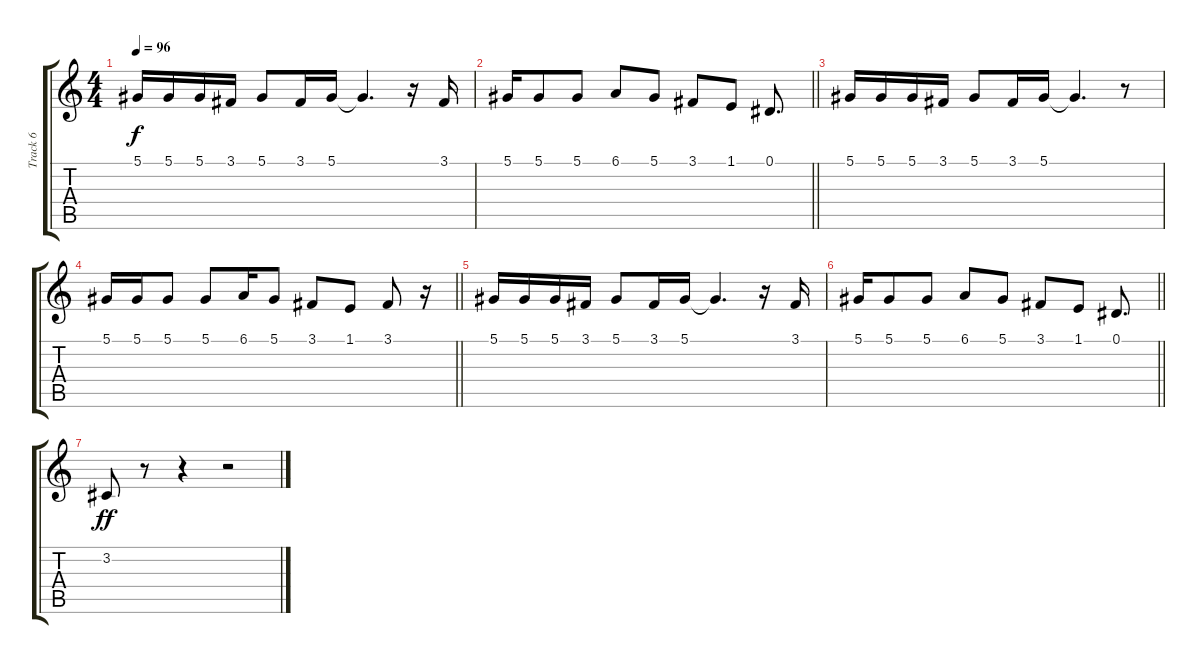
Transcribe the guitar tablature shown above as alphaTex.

\track ("Track 6" "Track 6") {instrument lead2sawtooth}
\staff {score tabs}
\tuning (Eb4 Bb3 Gb3 Db3 Ab2 Eb2) {hide}
\ts (4 4)
\tempo 96
\clef g2
\ks c
5.1.16{dy f} 5.1.16 5.1.16 3.1.16 5.1.8 3.1.16 5.1.16 5.1{t}.4{d} r.16 3.1.16 |
\barLineRight lightlight
5.1.16 5.1.8 5.1.8 6.1.8 5.1.8 3.1.8 1.1.8 0.1.8{d} |
5.1.16 5.1.16 5.1.16 3.1.16 5.1.8 3.1.16 5.1.16 5.1{t}.4{d} r.8 |
\barLineRight lightlight
5.1.16 5.1.16 5.1.8 5.1.8 6.1.16 5.1.8 3.1.8 1.1.8 3.1.8 r.16 |
5.1.16 5.1.16 5.1.16 3.1.16 5.1.8 3.1.16 5.1.16 5.1{t}.4{d} r.16 3.1.16 |
\barLineRight lightlight
5.1.16 5.1.8 5.1.8 6.1.8 5.1.8 3.1.8 1.1.8 0.1.8{d} |
3.2.8{dy ff} r.8 r.4 r.2
